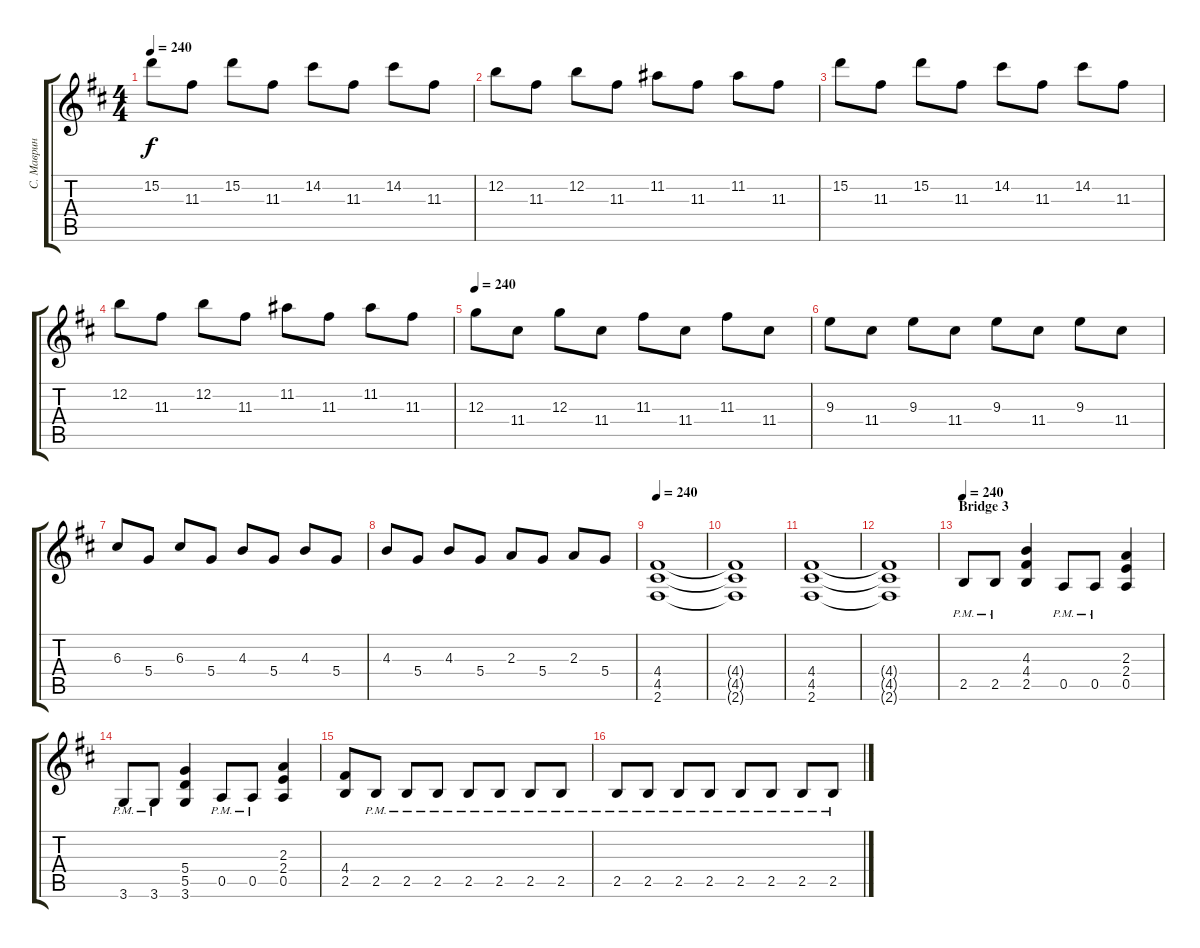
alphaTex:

\track ("С. Маврин" "С. Маврин") {instrument overdrivenguitar}
\staff {score tabs}
\tuning (E4 B3 G3 D3 A2 E2) {hide}
\ts (4 4)
\tempo 240
\clef g2
\ks d
15.2.8{dy f} 11.3.8 15.2.8 11.3.8 14.2.8 11.3.8 14.2.8 11.3.8 |
12.2.8 11.3.8 12.2.8 11.3.8 11.2.8 11.3.8 11.2.8 11.3.8 |
15.2.8 11.3.8 15.2.8 11.3.8 14.2.8 11.3.8 14.2.8 11.3.8 |
12.2.8 11.3.8 12.2.8 11.3.8 11.2.8 11.3.8 11.2.8 11.3.8 |
\tempo 240
12.3.8 11.4.8 12.3.8 11.4.8 11.3.8 11.4.8 11.3.8 11.4.8 |
9.3.8 11.4.8 9.3.8 11.4.8 9.3.8 11.4.8 9.3.8 11.4.8 |
6.3.8 5.4.8 6.3.8 5.4.8 4.3.8 5.4.8 4.3.8 5.4.8 |
4.3.8 5.4.8 4.3.8 5.4.8 2.3.8 5.4.8 2.3.8 5.4.8 |
\tempo 240
(4.4 4.5 2.6).1{volume 9} |
(4.4{t} 4.5{t} 2.6{t}).1 |
(4.4 4.5 2.6).1 |
(4.4{t} 4.5{t} 2.6{t}).1 |
\section ("" "Bridge 3")
\tempo 240
2.5{pm}.8{volume 10} 2.5{pm}.8 (4.3 4.4 2.5).4 0.5{pm}.8 0.5{pm}.8 (2.3 2.4 0.5).4 |
3.6{pm}.8 3.6{pm}.8 (5.4 5.5 3.6).4 0.5{pm}.8 0.5{pm}.8 (2.3 2.4 0.5).4 |
(4.4 2.5).8 2.5{pm}.8 2.5{pm}.8 2.5{pm}.8 2.5{pm}.8 2.5{pm}.8 2.5{pm}.8 2.5{pm}.8 |
2.5{pm}.8 2.5{pm}.8 2.5{pm}.8 2.5{pm}.8 2.5{pm}.8 2.5{pm}.8 2.5{pm}.8 2.5{pm}.8
